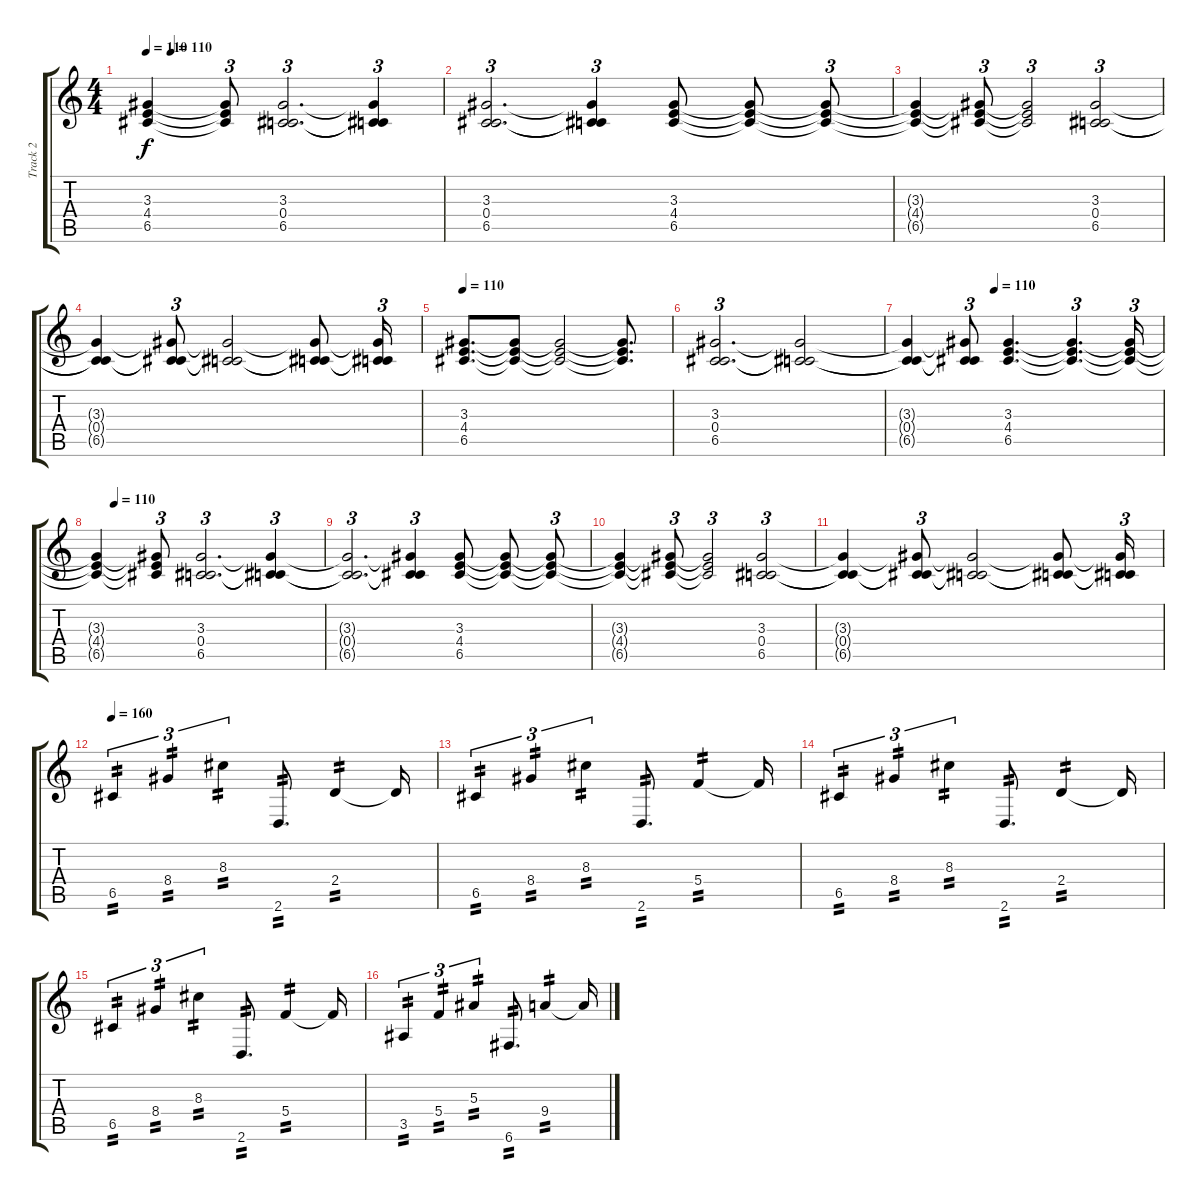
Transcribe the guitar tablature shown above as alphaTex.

\track ("Track 2" "Track 2") {instrument distortionguitar}
\staff {score tabs}
\tuning (D4 A3 F3 C3 G2 C2) {hide}
\ts (4 4)
\tempo 110
\tempo (110 0.08333333333333333)
\clef g2
\ks c
(3.3{t} 4.4{t} 6.5{t}).4{dy f} (3.3{t} 4.4{t} 6.5{t}).8{tu (3 2)} (3.3 0.4 6.5).2{d tu (3 2)} (3.3{t} 0.4{t} 6.5{t}).4{tu (3 2)} |
(3.3 0.4 6.5).2{d tu (3 2)} (3.3{t} 0.4{t} 6.5{t}).4{tu (3 2)} (3.3 4.4 6.5).8 (3.3{t} 4.4{t} 6.5{t}).8 (3.3{t} 4.4{t} 6.5{t}).8{tu (3 2)} |
(3.3{t} 4.4{t} 6.5{t}).4 (3.3{t} 4.4{t} 6.5{t}).8{tu (3 2)} (3.3{t} 4.4{t} 6.5{t}).2{tu (3 2)} (3.3 0.4 6.5).2{tu (3 2)} |
(3.3{t} 0.4{t} 6.5{t}).4 (3.3{t} 0.4{t} 6.5{t}).8{tu (3 2)} (3.3{t} 0.4{t} 6.5{t}).2 (3.3{t} 0.4{t} 6.5{t}).8 (3.3{t} 0.4{t} 6.5{t}).16{tu (3 2)} |
\tempo 110
(3.3 4.4 6.5).8{d} (3.3{t} 4.4{t} 6.5{t}).8 (3.3{t} 4.4{t} 6.5{t}).2 (3.3{t} 4.4{t} 6.5{t}).8{d} |
(3.3 0.4 6.5).2{d tu (3 2)} (3.3{t} 0.4{t} 6.5{t}).2 |
\tempo (110 0.3333333333333333)
(3.3{t} 0.4{t} 6.5{t}).4 (3.3{t} 0.4{t} 6.5{t}).8{tu (3 2)} (3.3 4.4 6.5).4{d} (3.3{t} 4.4{t} 6.5{t}).4{d tu (3 2)} (3.3{t} 4.4{t} 6.5{t}).16{tu (3 2)} |
\tempo (110 0.08333333333333333)
(3.3{t} 4.4{t} 6.5{t}).4 (3.3{t} 4.4{t} 6.5{t}).8{tu (3 2)} (3.3 0.4 6.5).2{d tu (3 2)} (3.3{t} 0.4{t} 6.5{t}).4{tu (3 2)} |
(3.3{t} 0.4{t} 6.5{t}).2{d tu (3 2)} (3.3{t} 0.4{t} 6.5{t}).4{tu (3 2)} (3.3 4.4 6.5).8 (3.3{t} 4.4{t} 6.5{t}).8 (3.3{t} 4.4{t} 6.5{t}).8{tu (3 2)} |
(3.3{t} 4.4{t} 6.5{t}).4 (3.3{t} 4.4{t} 6.5{t}).8{tu (3 2)} (3.3{t} 4.4{t} 6.5{t}).2{tu (3 2)} (3.3 0.4 6.5).2{tu (3 2)} |
(3.3{t} 0.4{t} 6.5{t}).4 (3.3{t} 0.4{t} 6.5{t}).8{tu (3 2)} (3.3{t} 0.4{t} 6.5{t}).2 (3.3{t} 0.4{t} 6.5{t}).8 (3.3{t} 0.4{t} 6.5{t}).16{tu (3 2)} |
\tempo 160
6.5.4{tu (3 2) tp 2} 8.4.4{tu (3 2) tp 2} 8.3.4{tu (3 2) tp 2} 2.6.8{d tp 2} 2.4.4{tp 2} 2.4{t}.16 |
6.5.4{tu (3 2) tp 2} 8.4.4{tu (3 2) tp 2} 8.3.4{tu (3 2) tp 2} 2.6.8{d tp 2} 5.4.4{tp 2} 5.4{t}.16 |
6.5.4{tu (3 2) tp 2} 8.4.4{tu (3 2) tp 2} 8.3.4{tu (3 2) tp 2} 2.6.8{d tp 2} 2.4.4{tp 2} 2.4{t}.16 |
6.5.4{tu (3 2) tp 2} 8.4.4{tu (3 2) tp 2} 8.3.4{tu (3 2) tp 2} 2.6.8{d tp 2} 5.4.4{tp 2} 5.4{t}.16 |
3.5.4{tu (3 2) tp 2} 5.4.4{tu (3 2) tp 2} 5.3.4{tu (3 2) tp 2} 6.6.8{d tp 2} 9.4.4{tp 2} 9.4{t}.16
